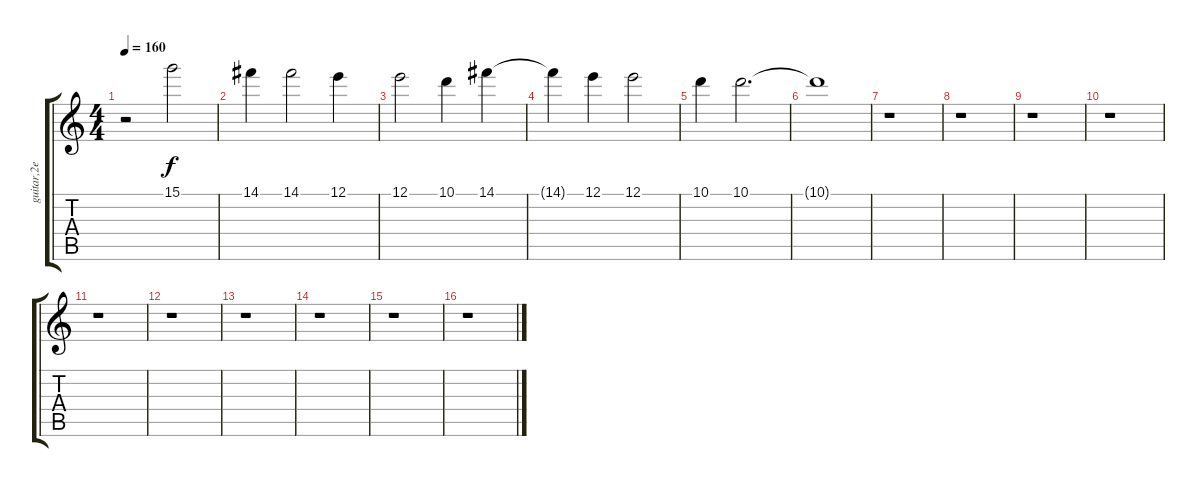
\track ("guitar,2e" "guitar,2e") {instrument electricguitarclean}
\staff {score tabs}
\tuning (E4 B3 G3 D3 A2 E2) {hide}
\ts (4 4)
\tempo 160
\clef g2
\ks c
r.2{dy f} 15.1.2 |
14.1.4 14.1.2 12.1.4 |
12.1.2 10.1.4 14.1.4 |
14.1{t}.4 12.1.4 12.1.2 |
10.1.4 10.1.2{d} |
10.1{t}.1 |
r.1 |
r.1 |
r.1 |
r.1 |
r.1 |
r.1 |
r.1 |
r.1 |
r.1 |
r.1
